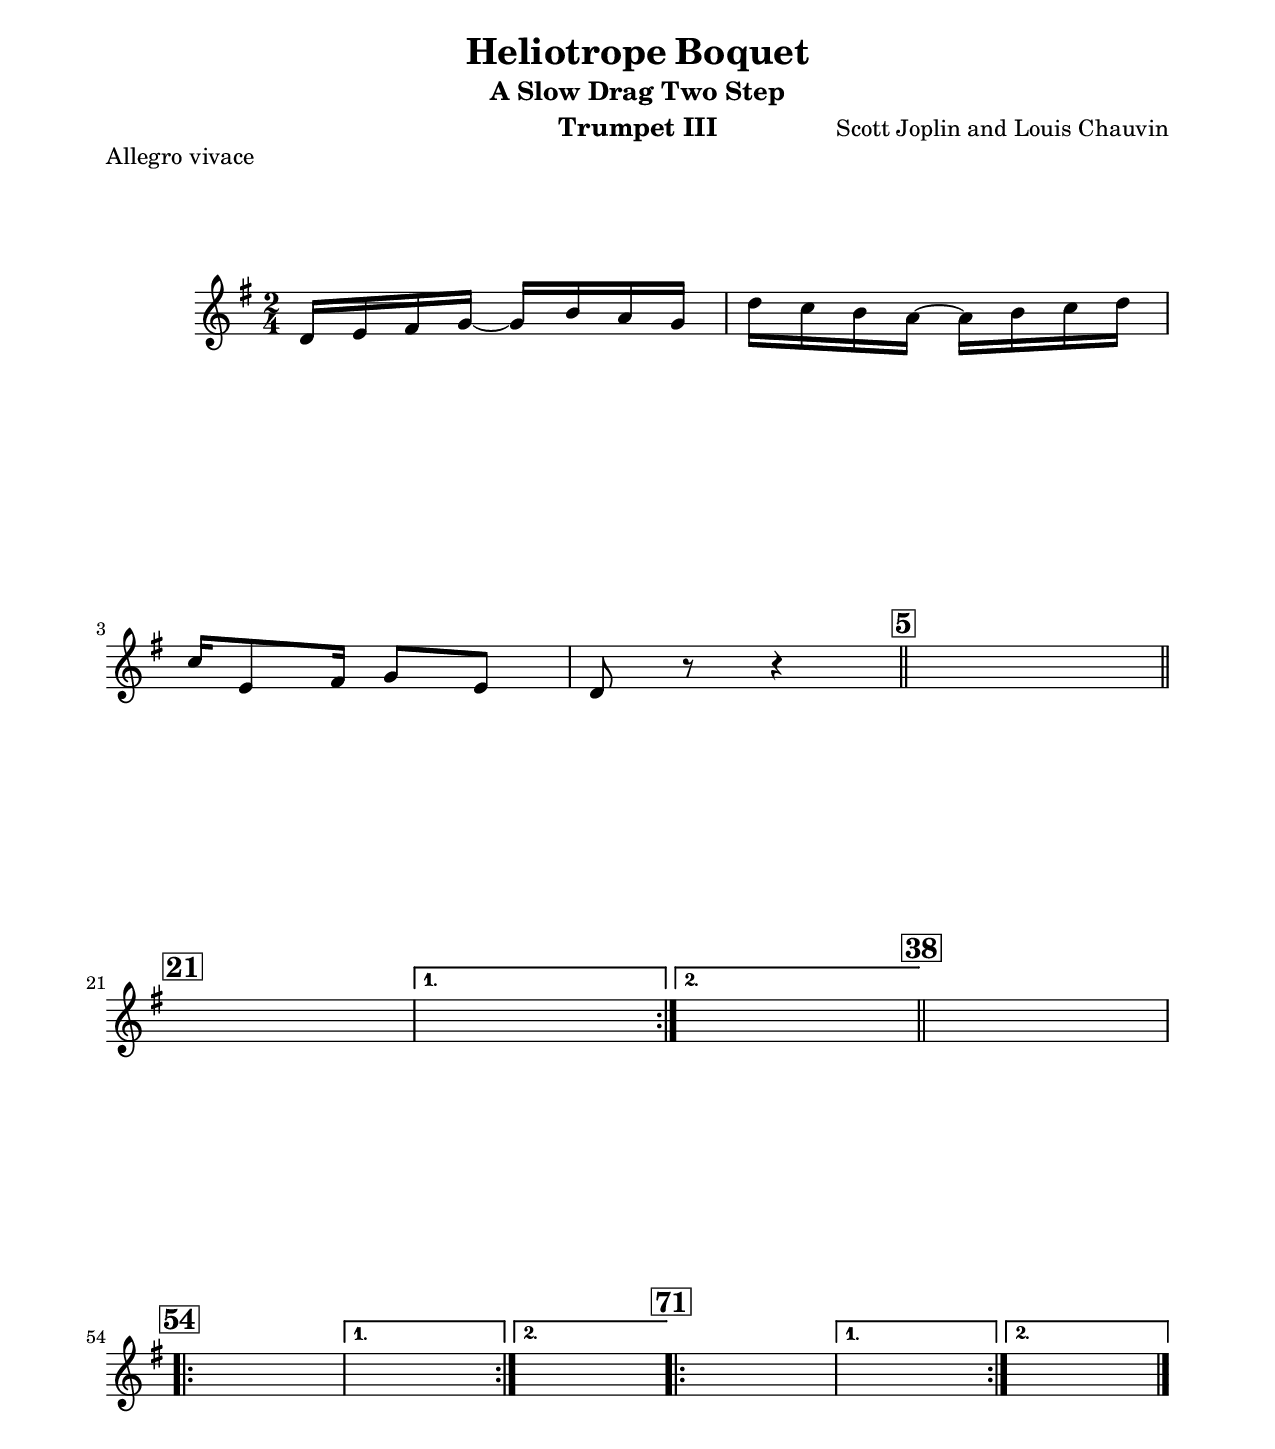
\version "2.22.2"

\include "defs.lyi"
\version "2.22.2"

\include "defs.lyi"

trumpetThreeDynamics =
{
  s2*4 |
  % 5
  s2*16 |

  \repeat volta 2
  {
    % 21
    s2*15 |
  }
  \alternative
  {
    {
      s2 |
    }
    {
      s2 |
    }
  }

  % 38
  s2*16 |

  \repeat volta 2
  {
    % 54
    s2*15 |
  }
  \alternative
  {
    {
      s2 |
    }
    {
      s2 |
    }
  }

  \repeat volta 2
  {
    % 71
    s2*15 |
  }
  \alternative
  {
    {
      s2 |
    }
    {
      s2 |
    }
  }
}


trumpetThreeCues =
{
  \time 2/4
  \key g \major

  s2*87 |
}


trumpetThreeNotCues =
{
  \time 2/4
  \key g \major

  s2*87 |
}


trumpetThreeNotes =
{
  d16 e fis g~g b a g |
  d'16 c b a~a b c d |
  c16 e,8 fis16 g8 e |
  d8 r r4 |

  % 5
  s2*16 |

  \repeat volta 2
  {
    % 21
    s2*15 |
  }
  \alternative
  {
    {
      s2 |
    }
    {
      s2 |
    }
  }

  % 38
  s2*16 |

  \repeat volta 2
  {
    % 54
    s2*15 |
  }
  \alternative
  {
    {
      s2 |
    }
    {
      s2 |
    }
  }

  \repeat volta 2
  {
    % 71
    s2*15 |
  }
  \alternative
  {
    {
      s2 |
    }
    {
      s2 |
    }
  }
}

trumpetThreeScore = \transpose c bes \relative c' { << \trumpetThreeNotes \trumpetThreeNotCues \trumpetThreeDynamics >> }
trumpetBesThreeScore = \transpose bes bes \relative c' { << \trumpetThreeNotes \trumpetThreeNotCues \trumpetThreeDynamics >> }
trumpetBesThreePart  = \transpose bes bes \relative c' { << \trumpetThreeNotes \trumpetThreeCues    \trumpetThreeDynamics >> }


instrument = "Trumpet III"

notes = \trumpetBesThreePart

\include "Part.lyi"
